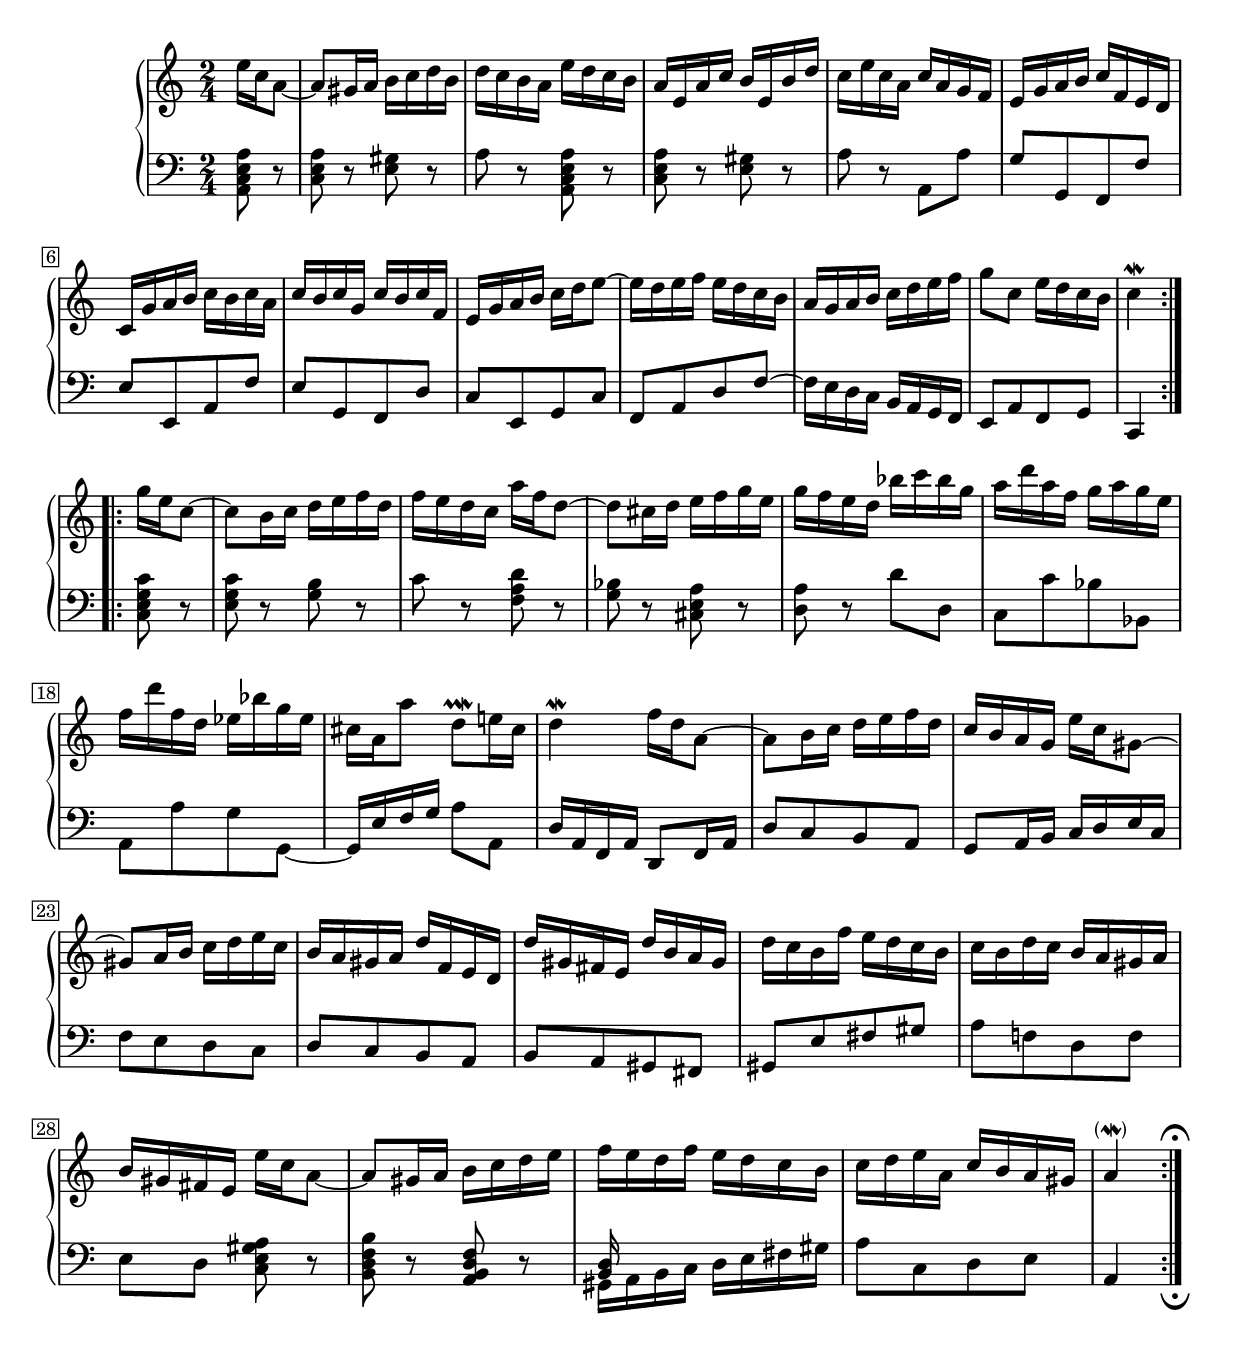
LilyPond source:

Global = {
  \key a \minor
  \time 2/4
  \include "../../global.ly"
}

Soprano = \context Voice = "one" \relative c'' {
  \voiceOne
  \stemNeutral\tieNeutral
  \override MultiMeasureRest.staff-position = #0
  \override Rest.staff-position = #0
  \label #'PartitaIIIScherzo
  \repeat volta 2 {
  \partial 4 e16 c a8~
  %1
  | a gis16 a b c d b
  | d c b a e' d c b
  | a e a c b e, b' d
  | c e c a c a g f
  %5
  | e g a b c f, e d
  | c g' a b c b c a
  | c b c g c b c f,
  | e g a b c d e8~
  | e16 d e f e d c b
  %10
  | a g a b c d e f
  | g8 c, e16 d c b
  | c4\mordent
  }
  \break
  \repeat volta 2 {
  \partial 4 g'16 e c8~
  | c b16 c d e f d
  | f e d c a' f d8~
  %15
  | d cis16 d e f g e
  | g f e d bes' c bes g
  | a d a f g a g e
  | f d' f, d ees bes' g ees
  | cis a a'8 d,\prallmordent e16 cis
  %20
  | d4\mordent f16 d a8~
  | a b16 c d e f d
  | c b a g e' c gis8~
  | gis a16 b c d e c
  | b a gis a d f, e d
  %25
  | d' gis, fis e d' b a gis
  | d' c b f' e d c b
  | c b d c b a gis a
  | b gis fis e e' c a8~
  | a gis16 a b c d e
  %30
  | f e d f e d c b
  | c d e a, c b a gis
  | a4\parenthesize\mordent
    \override Score.TextMark.self-alignment-X = #CENTER
    \textEndMark \markup { \musicglyph "scripts.ufermata" }
  }
}

Bass = \context Voice = "four" \relative c {
  \voiceFour
  \stemNeutral\tieNeutral
  \override MultiMeasureRest.staff-position = #0
  \override Rest.staff-position = #0
  \repeat volta 2 {
  \partial 4 <a c e a>8 r
  %1
  | <c e a> r <e gis> r
  | a r <a, c e a> r
  | <c e a> r <e gis> r
  | a r a, a'
  %5
  | g[ g, f f']
  | e[ e, a f']
  | e[ g, f d']
  | c[ e, g c]
  | f,[ a d f~]
  %10
  | f16 e d c b a g f
  | e8[ a f g]
  | c,4
  }
  \repeat volta 2 {
  \partial 4 <c' e g c>8 r
  | <e g c> r <g b> r
  | c r <f, a d> r
  %15
  | <g bes> r <cis, e a> r
  | <d a'> r d' d,
  | c[ c' bes bes,]
  | a[ a' g g,~]
  | g16 e' f g a8 a,
  %20
  | d16 a f a d,8 f16 a
  | d8[ c b a]
  | g a16 b c d e c
  | f8[ e d c]
  | d[ c b a]
  %25
  | b[ a gis fis]
  | gis[ e' fis gis]
  | a[ f d f]
  | e d <c e gis a> r
  | <b d f b> r <a b d f> r
  %30
  | << { \stemDown gis16 a b c } \\ { \stemUp <b d>16 s8. } >> d16 e fis gis
  | a8[ c, d e]
  | \stemNeutral a,4
    \tweak direction #DOWN
    \textEndMark \markup { \musicglyph "scripts.dfermata" }
  }
}

\score {
  \new PianoStaff
  <<
    \accidentalStyle Score.piano
    \context Staff = "upper" <<
      \set Staff.midiInstrument = #"acoustic grand"
      \Global
      \clef treble
      \Soprano
    >>
    \context Staff = "lower" <<
      \set Staff.midiInstrument = #"acoustic grand"
      \Global
      \clef bass
      \Bass
    >>
  >>
  \header {
    composer = ##f % "Johann Sebastian Bach"
    opus = ##f % "BWV 827"
    title = \markup { "Scherzo" }
    subtitle = ##f
  }
  \layout {
    \context {
      \PianoStaff
      \override Parentheses.font-size = #-2
      \override TextScript.font-shape = #'italic
      \override TextScript.font-size = #-1
    }
  }
  \midi {
    \tempo 4 = 100
  }
}
